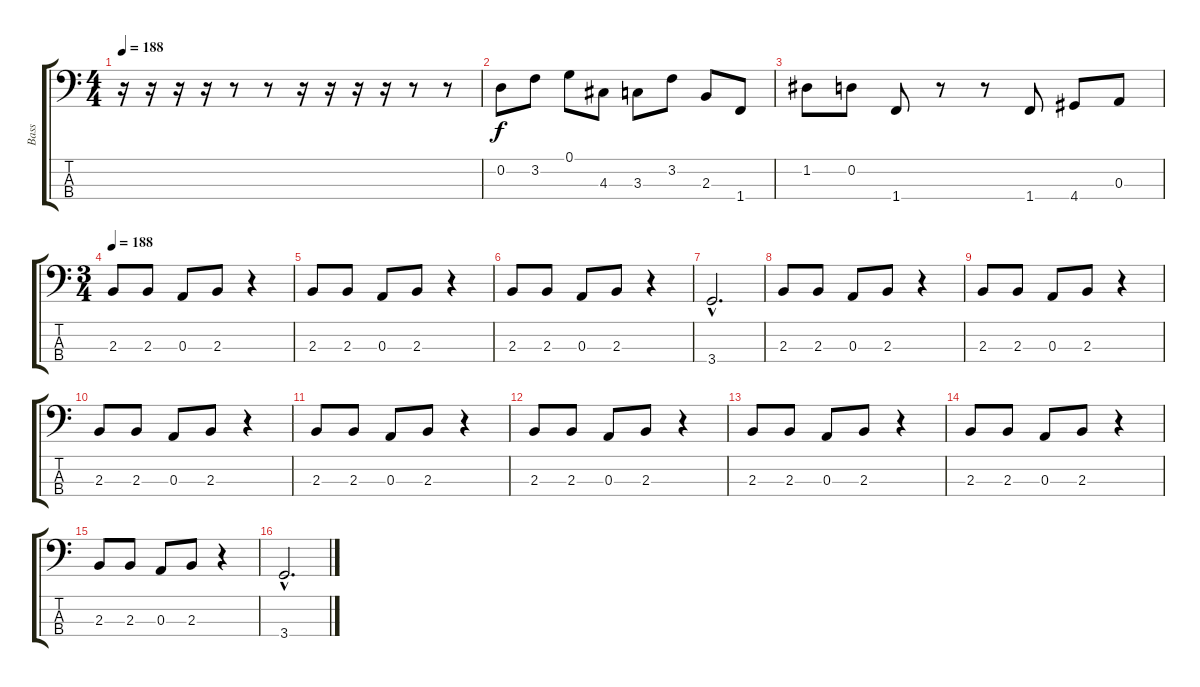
\track ("Bass" "Bass") {instrument electricbassfinger}
\staff {score tabs}
\tuning (G2 D2 A1 E1) {hide}
\ts (4 4)
\tempo 188
\clef f4
\ks c
r.16{dy f} r.16 r.16 r.16 r.8 r.8 r.16 r.16 r.16 r.16 r.8 r.8 |
0.2.8 3.2.8 0.1.8 4.3.8 3.3.8 3.2.8 2.3.8 1.4.8 |
1.2.8 0.2.8 1.4.8 r.8 r.8 1.4.8 4.4.8 0.3.8 |
\ts (3 4)
\tempo 188
2.3.8 2.3.8 0.3.8 2.3.8 r.4 |
2.3.8 2.3.8 0.3.8 2.3.8 r.4 |
2.3.8 2.3.8 0.3.8 2.3.8 r.4 |
3.4{hac}.2{d} |
2.3.8 2.3.8 0.3.8 2.3.8 r.4 |
2.3.8 2.3.8 0.3.8 2.3.8 r.4 |
2.3.8 2.3.8 0.3.8 2.3.8 r.4 |
2.3.8 2.3.8 0.3.8 2.3.8 r.4 |
2.3.8 2.3.8 0.3.8 2.3.8 r.4 |
2.3.8 2.3.8 0.3.8 2.3.8 r.4 |
2.3.8 2.3.8 0.3.8 2.3.8 r.4 |
2.3.8 2.3.8 0.3.8 2.3.8 r.4 |
3.4{hac}.2{d}
